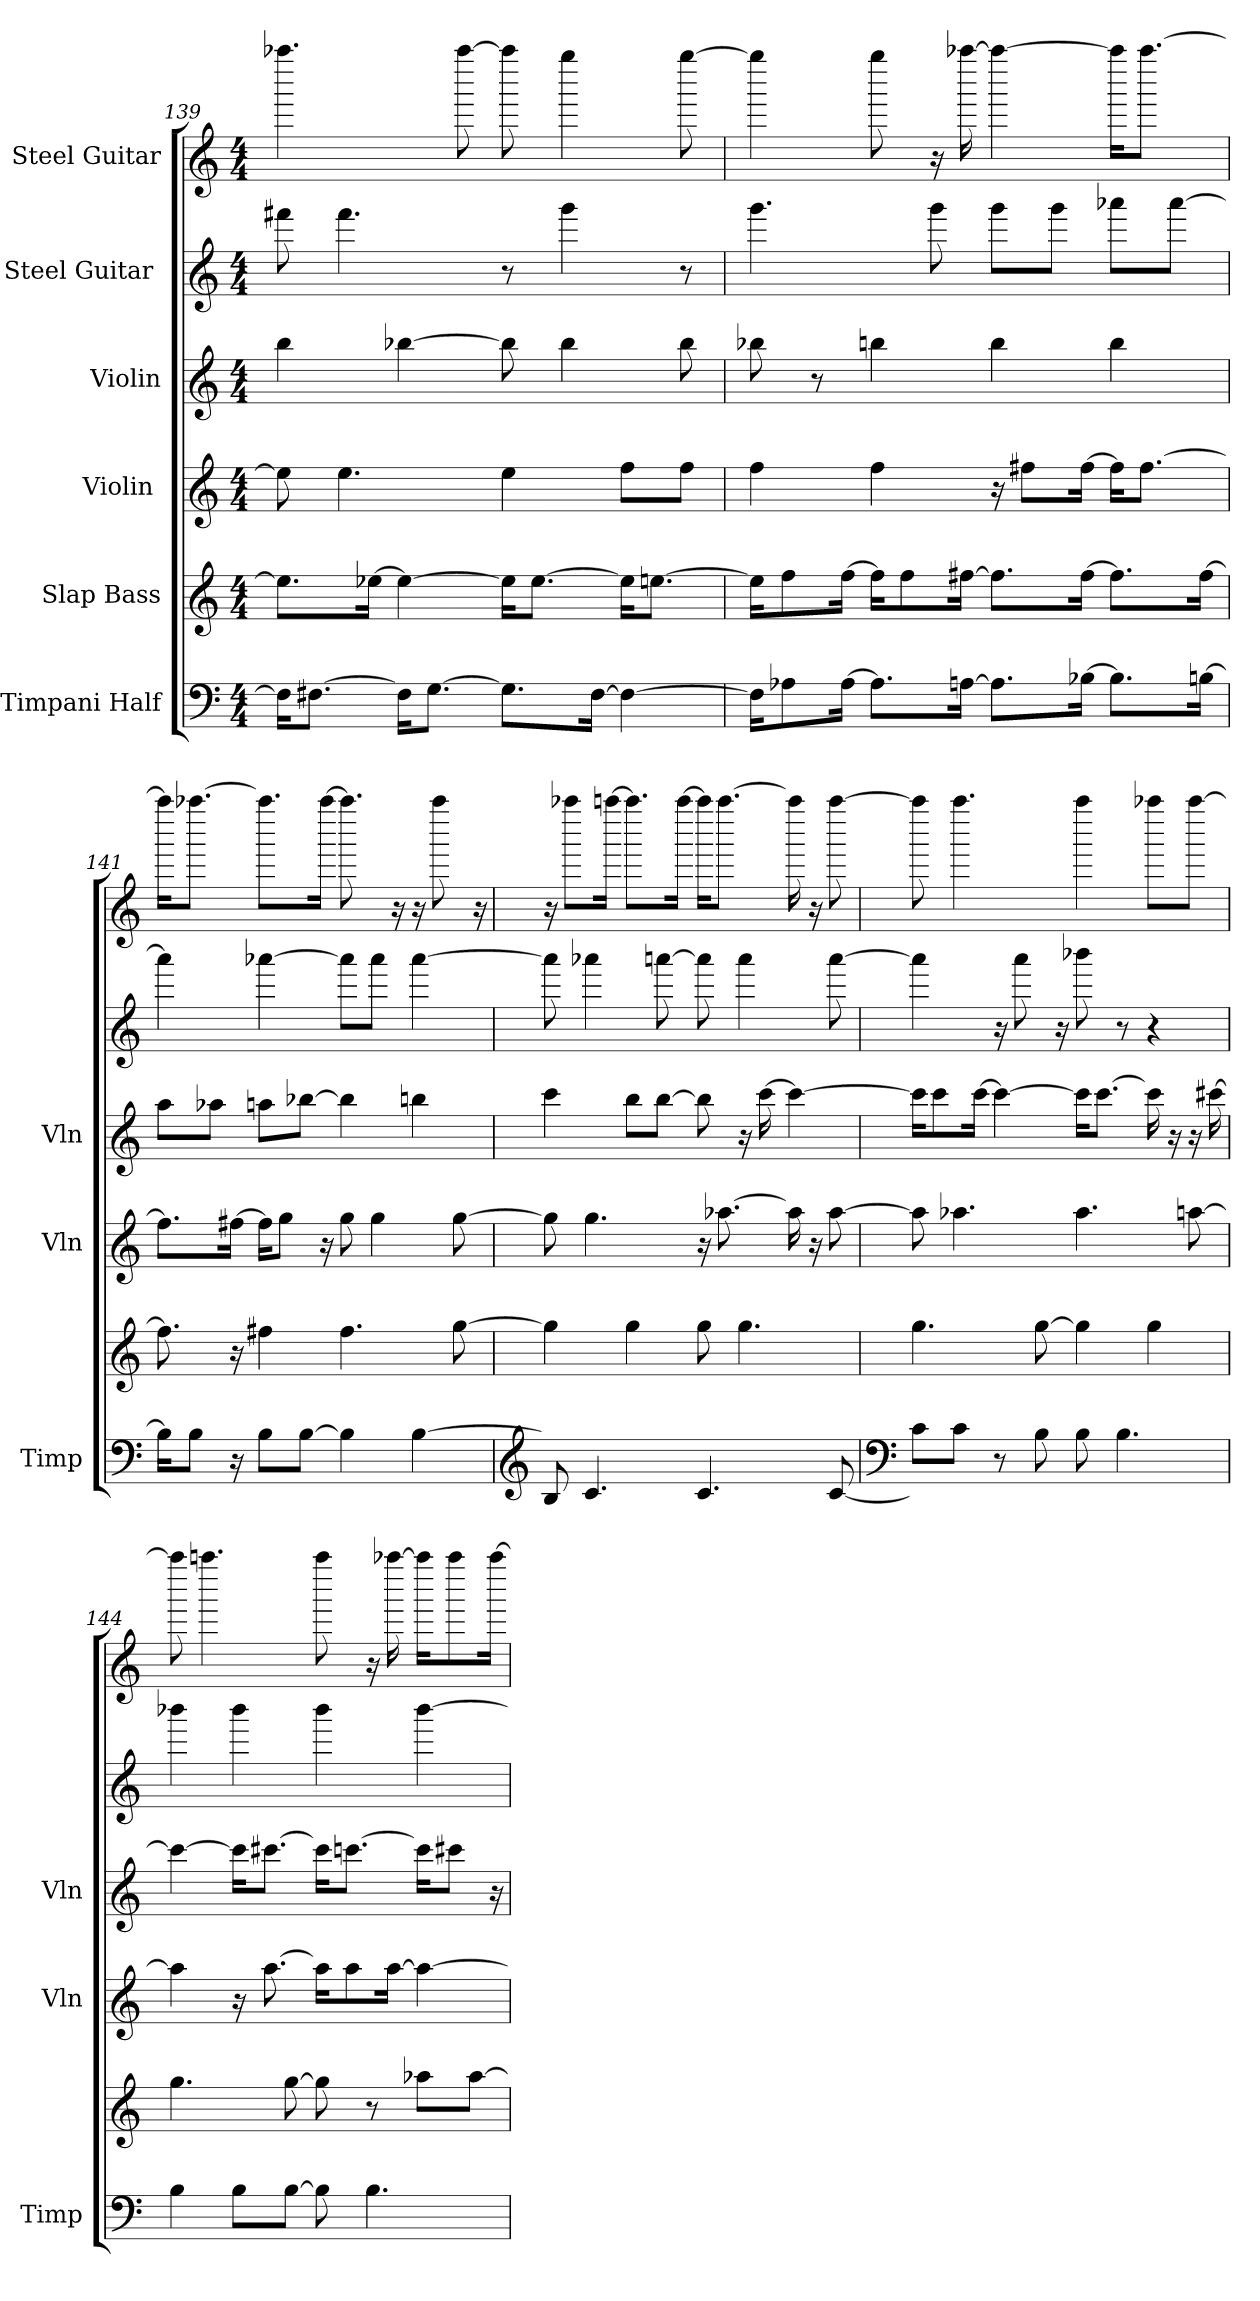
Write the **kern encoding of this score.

**kern	**kern	**kern	**kern	**kern	**kern
*part6	*part5	*part4	*part3	*part2	*part1
*staff6	*staff5	*staff4	*staff3	*staff2	*staff1
*I"Timpani Half	*I"Slap Bass	*I"Violin [2]	*I"Violin	*I"Steel Guitar [2]	*I"Steel Guitar
*I'Timp	*	*I'Vln	*I'Vln	*	*
*clefF4	*clefG2	*clefG2	*clefG2	*clefG2	*clefG2
*M4/4	*M4/4	*M4/4	*M4/4	*M4/4	*M4/4
=139	=139	=139	=139	=139	=139
16FKL]	8.ee-L]	8ee]	4bb	8fff#	4.aaaa-
[8.F#J	.	.	.	.	.
.	.	4.ee	.	4.fff#	.
.	[16ee-Jk	.	.	.	.
16F#KL]	4ee-_	.	[4bb-	.	.
[8.GJ	.	.	.	.	.
.	.	.	.	.	[8aaaa-
8.GL]	16ee-KL]	4ee	8bb-]	8r	8aaaa-]
.	[8.ee-J	.	.	.	.
.	.	.	4bb-	4ggg	4gggg
[16F#Jk	.	.	.	.	.
4F#_	16ee-KL]	8ffL	.	.	.
.	[8.eeJ	.	.	.	.
.	.	8ffJ	8bb-	8r	[8gggg
=140	=140	=140	=140	=140	=140
16F#KL]	16eeKL]	4ff	8bb-	4.ggg	4gggg]
8A-	8ff	.	.	.	.
.	.	.	8r	.	.
[16A-Jk	[16ffJk	.	.	.	.
8.A-L]	16ffKL]	4ff	4bb	.	8gggg
.	8ff	.	.	.	.
.	.	.	.	8ggg	16r
[16AJk	[16ff#Jk	.	.	.	[16aaaa-
8.AL]	8.ff#L]	16r	4bb	8gggL	4aaaa-_
.	.	8ff#L	.	.	.
.	.	.	.	8gggJ	.
[16B-Jk	[16ff#Jk	[16ff#Jk	.	.	.
8.B-L]	8.ff#L]	16ff#KL]	4bb	8aaa-L	16aaaa-KL]
.	.	[8.ff#J	.	.	[8.aaaa-J
.	.	.	.	[8aaa-J	.
[16BJk	[16ff#Jk	.	.	.	.
=141	=141	=141	=141	=141	=141
16BKL]	8.ff#]	8.ff#L]	8aaL	4aaa-]	16aaaa-KL]
8BJ	.	.	.	.	[8.aaaa-J
.	.	.	8aa-J	.	.
16r	16r	[16ff#Jk	.	.	.
8BL	4ff#	16ff#KL]	8aaL	[4aaa-	8.aaaa-L]
.	.	8ggJ	.	.	.
[8BJ	.	.	[8bb-J	.	.
.	.	16r	.	.	[16aaaa-Jk
4B]	4.ff#	8gg	4bb-]	8aaa-L]	8.aaaa-]
.	.	4gg	.	8aaa-J	.
.	.	.	.	.	16r
[4B	.	.	4bb	[4aaa-	16r
.	.	.	.	.	8aaaa-
.	[8gg	[8gg	.	.	.
.	.	.	.	.	16r
=142	=142	=142	=142	=142	=142
*clefG2	*	*	*	*	*
8B]	4gg]	8gg]	4ccc	8aaa-]	16r
.	.	.	.	.	8aaaa-L
4.c	.	4.gg	.	4aaa-	.
.	.	.	.	.	[16aaaaJk
.	4gg	.	8bbL	.	8.aaaaL]
.	.	.	[8bbJ	[8aaa	.
.	.	.	.	.	[16aaaaJk
4.c	8gg	16r	8bb]	8aaa]	16aaaaKL]
.	.	[8.aa-	.	.	[8.aaaaJ
.	4.gg	.	16r	4aaa	.
.	.	.	[16ccc	.	.
.	.	16aa-]	4ccc_	.	16aaaa]
.	.	16r	.	.	16r
[8c	.	[8aa-	.	[8aaa	[8aaaa
=143	=143	=143	=143	=143	=143
*clefF4	*	*	*	*	*
8cL]	4.gg	8aa-]	16cccKL]	4aaa]	8aaaa]
.	.	.	8ccc	.	.
8cJ	.	4.aa-	.	.	4.aaaa
.	.	.	[16cccJk	.	.
8r	.	.	4ccc_	16r	.
.	.	.	.	8aaa	.
8B	[8gg	.	.	.	.
.	.	.	.	16r	.
8B	4gg]	4.aa-	16cccKL]	8bbb-	4aaaa
.	.	.	[8.cccJ	.	.
4.B	.	.	.	8r	.
.	4gg	.	16ccc]	4r	8aaaa-L
.	.	.	16r	.	.
.	.	[8aa	16r	.	[8aaaa-J
.	.	.	[16ccc#	.	.
=144	=144	=144	=144	=144	=144
4B	4.gg	4aa]	4ccc#_	4bbb-	8aaaa-]
.	.	.	.	.	4.aaaa
8BL	.	16r	16ccc#KL]	4bbb-	.
.	.	[8.aa	[8.ccc#J	.	.
[8BJ	[8gg	.	.	.	.
8B]	8gg]	16aaKL]	16ccc#KL]	4bbb-	8aaaa
.	.	8aa	[8.cccJ	.	.
4.B	8r	.	.	.	16r
.	.	[16aaJk	.	.	[16aaaa-
.	8aa-L	4aa_	16cccKL]	[4bbb-	16aaaa-KL]
.	.	.	8ccc#J	.	8aaaa-
.	[8aa-J	.	.	.	.
.	.	.	16r	.	[16aaaa-Jk
=	=	=	=	=	=
*-	*-	*-	*-	*-	*-
